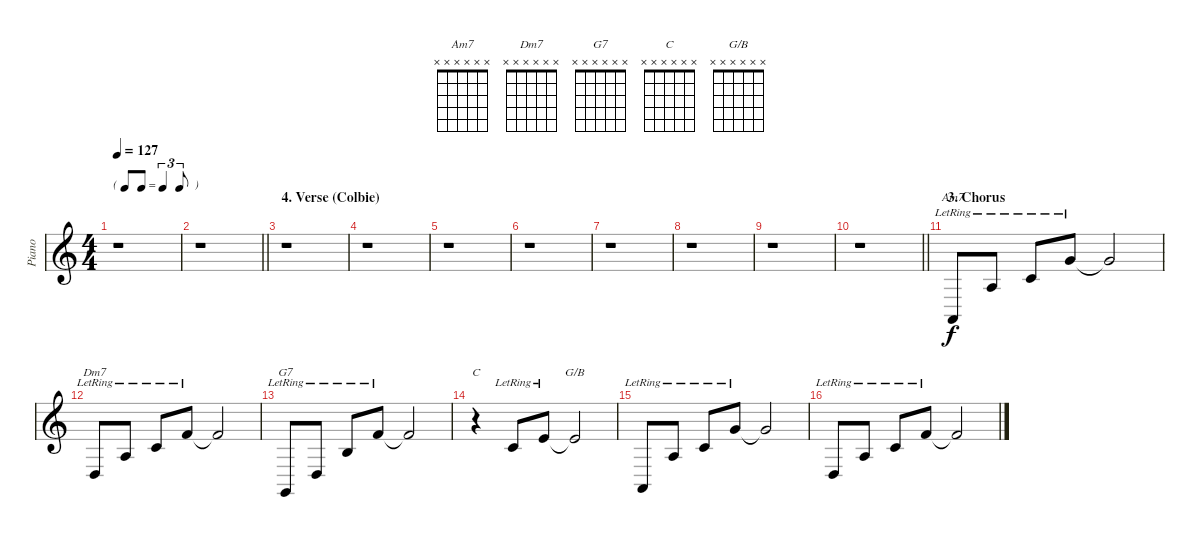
\track ("Piano" "Piano") {instrument acousticgrandpiano}
\staff {score}
\tuning (E4 B3 G3 D3 A2 E2) {hide}
\chord ("Am7" x x x x x x)
\chord ("Dm7" x x x x x x)
\chord ("G7" x x x x x x)
\chord ("C" x x x x x x)
\chord ("G/B" x x x x x x)
\ts (4 4)
\tf triplet8th
\tempo 127
\clef g2
\ks c
r.1{dy f} |
\barLineRight lightlight
r.1 |
\section ("" "4. Verse (Colbie)")
r.1 |
r.1 |
r.1 |
r.1 |
r.1 |
r.1 |
r.1 |
\barLineRight lightlight
r.1 |
\section ("" "3. Chorus")
0.5{lr}.8{ch "Am7"} 2.3{lr}.8 1.2{lr}.8 3.1{lr}.8 3.1{t}.2 |
0.4{lr}.8{ch "Dm7"} 2.3{lr}.8 1.2{lr}.8 1.1{lr}.8 1.1{t}.2 |
3.6{lr}.8{ch "G7"} 0.4{lr}.8 0.2{lr}.8 1.1{lr}.8 1.1{t}.2 |
r.4{ch "C"} 1.2{lr}.8 0.1{lr}.8 0.1{t}.2{ch "G/B"} |
0.5{lr}.8 2.3{lr}.8 1.2{lr}.8 3.1{lr}.8 3.1{t}.2 |
0.4{lr}.8 2.3{lr}.8 1.2{lr}.8 1.1{lr}.8 1.1{t}.2
